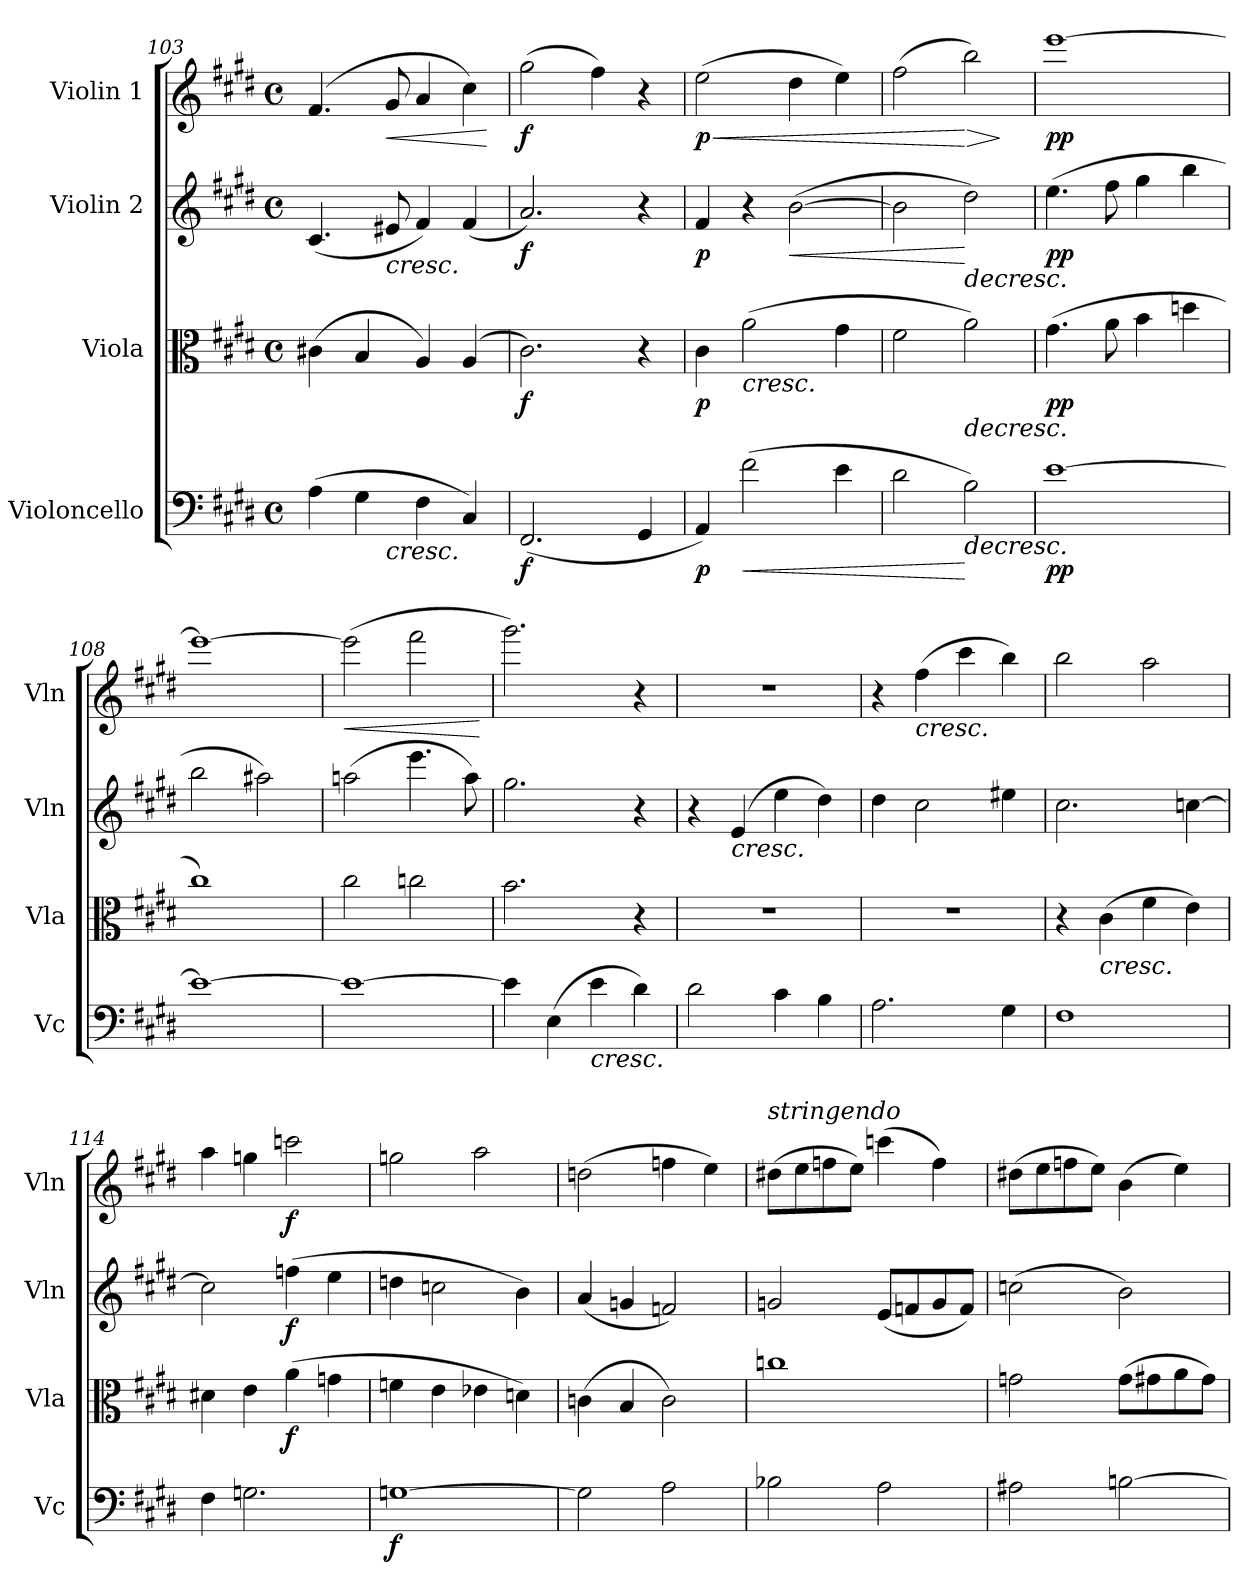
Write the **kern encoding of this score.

**kern	**dynam	**kern	**dynam	**kern	**dynam	**kern	**dynam
*part4	*part4	*part3	*part3	*part2	*part2	*part1	*part1
*staff4	*staff4	*staff3	*staff3	*staff2	*staff2	*staff1	*staff1
*I"Violoncello	*	*I"Viola	*	*I"Violin 2	*	*I"Violin 1	*
*I'Vc	*	*I'Vla	*	*I'Vln	*	*I'Vln	*
*clefF4	*	*clefC3	*	*clefG2	*	*clefG2	*
*k[f#c#g#d#]	*	*k[f#c#g#d#]	*	*k[f#c#g#d#]	*	*k[f#c#g#d#]	*
*M4/4	*	*M4/4	*	*M4/4	*	*M4/4	*
*met(c)	*	*met(c)	*	*met(c)	*	*met(c)	*
=103	=103	=103	=103	=103	=103	=103	=103
*^	*	*	*	*	*	*	*
(4A\	4ryy	.	(4c#X\	.	(4.c#/	.	(4.f#/	.
4G#\	8ryy	.	4B/	.	.	.	.	.
!	!	!LO:HP:b	!	!	!	!LO:HP:b	!	!LO:HP:b
.	8ryy	<	.	.	8e#X/	<	8g#/	<
4F#\	2ryy	.	4A/)	.	4f#/)	.	4a/	.
4C#/)	.	.	(4A/	.	(4f#/	.	4cc#\)	.
*v	*v	*	*	*	*	*	*	*
.	.	.	.	.	.	.	[
!!LO:PB:g=z
=104	=104	=104	=104	=104	=104	=104	=104
!	!LO:DY:b	!	!LO:DY:b	!	!LO:DY:b	!	!LO:DY:b
(2.FF#/	f	2.c#\)	f	2.a/)	f	(2gg#\	f
.	.	.	.	.	.	4ff#\)	.
4GG#/	.	4r	.	4r	.	4r	.
=105	=105	=105	=105	=105	=105	=105	=105
!	!LO:DY:b	!	!LO:DY:b	!	!LO:DY:b	!	!LO:HP:b
!	!	!	!	!	!	!	!LO:DY:n=1:b
4AA/)	p	4c#\	p	4f#/	p	(2ee\	< p
!	!LO:HP:b	!	!LO:HP:b	!	!	!	!
(2f#\	<	(2a\	<	4r	.	.	.
!	!	!	!	!	!LO:HP:b	!	!
.	.	.	.	([2b\	<	4dd#\	.
4e\	.	4g#\	.	.	.	4ee\)	.
=106	=106	=106	=106	=106	=106	=106	=106
2d#\	.	2f#\	.	2b\]	.	(2ff#\	.
!	!LO:HP:n=1:b	!	!LO:HP:b	!	!LO:HP:n=1:b	!	!LO:HP:n=1:b
2B\)	[ >	2a\)	>	2dd#\)	[ >	2bb\)	[ >
.	[	.	[	.	[	.	]
=107	=107	=107	=107	=107	=107	=107	=107
!	!LO:DY:b	!	!LO:DY:b	!	!LO:DY:b	!	!LO:DY:b
[1e	pp	(4.g#\	pp	(4.ee\	pp	[1eee	pp
.	.	8a\	.	8ff#\	.	.	.
.	.	4b\	.	4gg#\	.	.	.
.	.	4ddn\	.	4bb\	.	.	.
=108	=108	=108	=108	=108	=108	=108	=108
1e_	.	1cc#)	.	2bb\	.	1eee_	.
.	.	.	.	2aa#X\)	.	.	.
=109	=109	=109	=109	=109	=109	=109	=109
!	!	!	!	!	!	!	!LO:HP:b
1e_	.	2cc#\	.	(2aan\	.	(2eee\]	<
.	.	2ccn\	.	4.eee\	.	2fff#\	.
.	.	.	.	8aa\)	.	.	.
.	]	.	]	.	]	.	[
!!LO:LB:g=z
=110	=110	=110	=110	=110	=110	=110	=110
4e\]	.	2.b\	.	2.gg#\	.	2.ggg#\)	.
(4E\	.	.	.	.	.	.	.
!LO:TX:b:i:t=cresc.	!	!	!	!	!	!	!
4e\	.	.	.	.	.	.	.
4d#\)	.	4r	.	4r	.	4r	.
=111	=111	=111	=111	=111	=111	=111	=111
2d#\	.	1r	.	4r	.	1r	.
!	!	!	!	!LO:TX:b:i:t=cresc.	!	!	!
.	.	.	.	(4e/	.	.	.
4c#\	.	.	.	4ee\	.	.	.
4B\	.	.	.	4dd#\)	.	.	.
=112	=112	=112	=112	=112	=112	=112	=112
2.A\	.	1r	.	4dd#\	.	4r	.
!	!	!	!	!	!	!LO:TX:b:i:t=cresc.	!
.	.	.	.	2cc#\	.	(4ff#\	.
.	.	.	.	.	.	4ccc#\	.
4G#\	.	.	.	4ee#X\	.	4bb\)	.
=113	=113	=113	=113	=113	=113	=113	=113
1F#	.	4r	.	2.cc#\	.	2bb\	.
!	!	!LO:TX:b:i:t=cresc.	!	!	!	!	!
.	.	(4c#\	.	.	.	.	.
.	.	4f#\	.	.	.	2aa\	.
.	.	4e\)	.	[4ccn\	.	.	.
=114	=114	=114	=114	=114	=114	=114	=114
4F#\	.	4d#X\	.	2cc\]	.	4aa\	.
2.Gn\	.	4e\	.	.	.	4ggn\	.
!	!	!	!LO:DY:b	!	!LO:DY:b	!	!LO:DY:b
.	.	(4a\	f	(4ffn\	f	2cccn\	f
.	.	4gn\	.	4ee\	.	.	.
=115	=115	=115	=115	=115	=115	=115	=115
!	!LO:DY:b	!	!	!	!	!	!
[1Gn	f	4fn\	.	4ddnj\	.	2ggn\	.
.	.	4e\	.	2ccn\	.	.	.
.	.	4e-X\	.	.	.	2aa\	.
.	.	4dn\)	.	4b\)	.	.	.
!!LO:LB:g=z
=116	=116	=116	=116	=116	=116	=116	=116
2Gn\]	.	(4cn\	.	(4a/	.	(2ddn\	.
.	.	4B/	.	4gn/	.	.	.
2A\	.	2c\)	.	2fn/)	.	4ffn\	.
.	.	.	.	.	.	4ee\)	.
=117	=117	=117	=117	=117	=117	=117	=117
!	!	!	!	!	!	!LO:TX:a:i:t=stringendo	!
2B-X\	.	1ccn	.	2gn/	.	(8dd#X\L	.
.	.	.	.	.	.	8ee\	.
.	.	.	.	.	.	8ffn\	.
.	.	.	.	.	.	8ee\J)	.
2A\	.	.	.	(8e/L	.	(4cccn\	.
.	.	.	.	8fn/	.	.	.
.	.	.	.	8g/	.	4ff\)	.
.	.	.	.	8f/J)	.	.	.
=118	=118	=118	=118	=118	=118	=118	=118
2A#X\	.	2gn\	.	(2ccn\	.	(8dd#X\L	.
.	.	.	.	.	.	8ee\	.
.	.	.	.	.	.	8ffn\	.
.	.	.	.	.	.	8ee\J)	.
[2Bn\	.	(8g\L	.	2b\)	.	(4b\	.
.	.	8g#X\	.	.	.	.	.
.	.	8a\	.	.	.	4ee\)	.
.	.	8g#\J)	.	.	.	.	.
=	=	=	=	=	=	=	=
*-	*-	*-	*-	*-	*-	*-	*-
